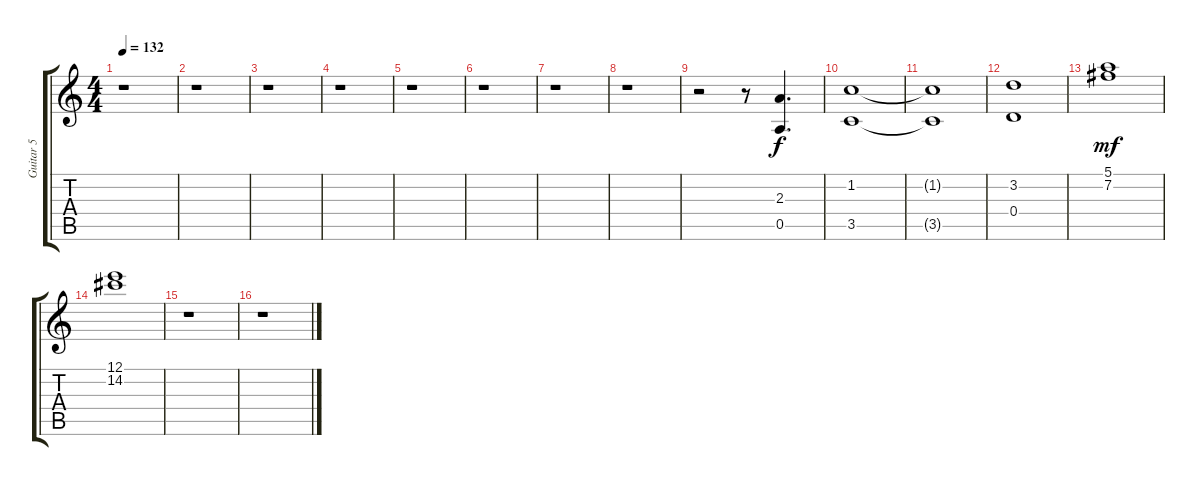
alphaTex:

\track ("Guitar 5" "Guitar 5") {instrument distortionguitar}
\staff {score tabs}
\tuning (E4 B3 G3 D3 A2 E2) {hide}
\ts (4 4)
\tempo 132
\clef g2
\ks c
r.1{dy f} |
r.1 |
r.1 |
r.1 |
r.1 |
r.1 |
r.1 |
r.1 |
r.2 r.8 (2.3 0.5).4{d} |
(1.2 3.5).1 |
(1.2{t} 3.5{t}).1 |
(3.2 0.4).1 |
(5.1 7.2).1{dy mf} |
(12.1 14.2).1 |
r.1 |
r.1
